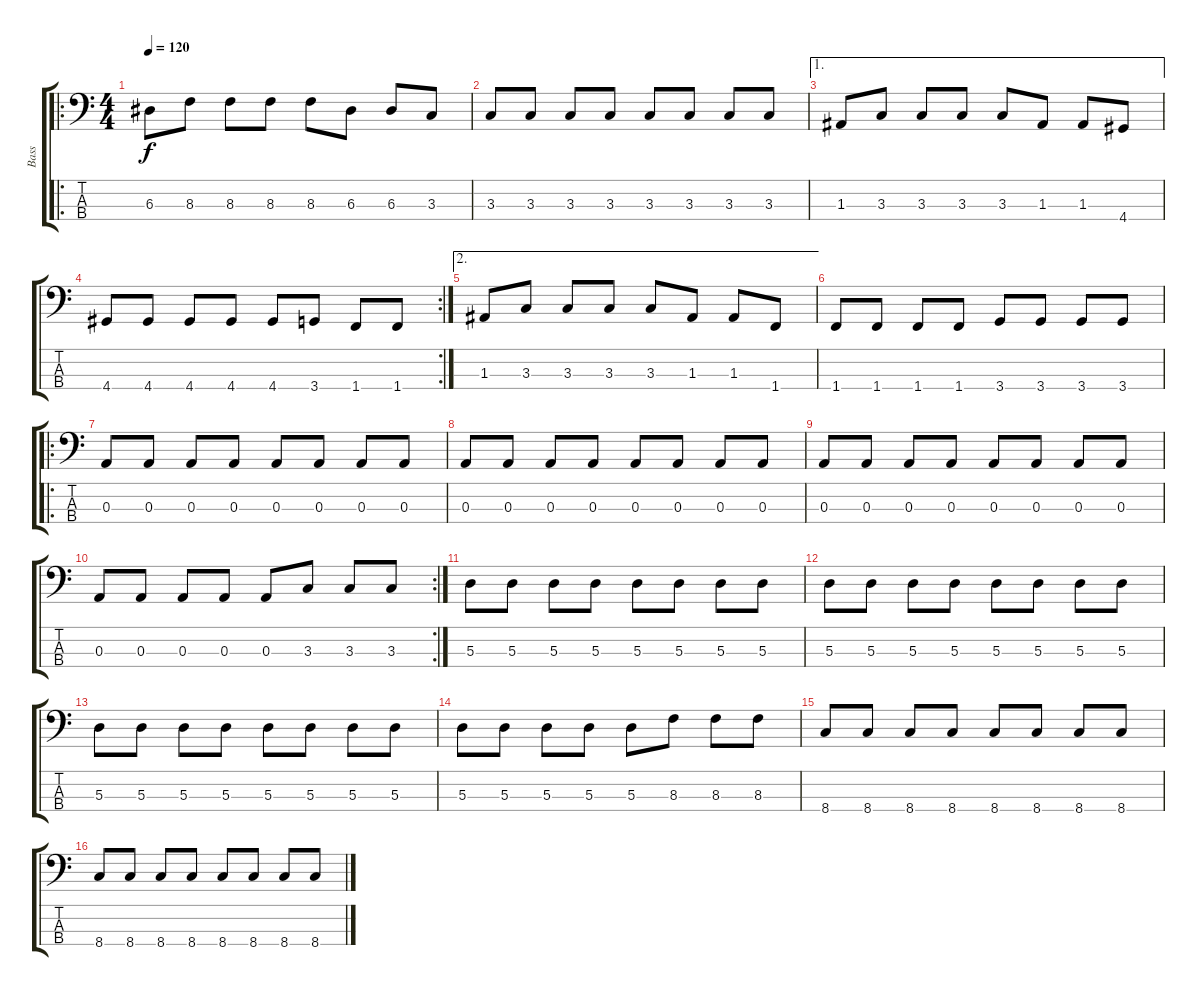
\track ("Bass" "Bass") {instrument electricbassfinger}
\staff {score tabs}
\tuning (G2 D2 A1 E1) {hide}
\ro
\ts (4 4)
\tempo 120
\clef f4
\ks c
6.3.8{dy f} 8.3.8 8.3.8 8.3.8 8.3.8 6.3.8 6.3.8 3.3.8 |
3.3.8 3.3.8 3.3.8 3.3.8 3.3.8 3.3.8 3.3.8 3.3.8 |
\ae 1
1.3.8 3.3.8 3.3.8 3.3.8 3.3.8 1.3.8 1.3.8 4.4.8 |
\rc 2
4.4.8 4.4.8 4.4.8 4.4.8 4.4.8 3.4.8 1.4.8 1.4.8 |
\ae 2
1.3.8 3.3.8 3.3.8 3.3.8 3.3.8 1.3.8 1.3.8 1.4.8 |
1.4.8 1.4.8 1.4.8 1.4.8 3.4.8 3.4.8 3.4.8 3.4.8 |
\ro
0.3.8 0.3.8 0.3.8 0.3.8 0.3.8 0.3.8 0.3.8 0.3.8 |
0.3.8 0.3.8 0.3.8 0.3.8 0.3.8 0.3.8 0.3.8 0.3.8 |
0.3.8 0.3.8 0.3.8 0.3.8 0.3.8 0.3.8 0.3.8 0.3.8 |
\rc 2
0.3.8 0.3.8 0.3.8 0.3.8 0.3.8 3.3.8 3.3.8 3.3.8 |
5.3.8 5.3.8 5.3.8 5.3.8 5.3.8 5.3.8 5.3.8 5.3.8 |
5.3.8 5.3.8 5.3.8 5.3.8 5.3.8 5.3.8 5.3.8 5.3.8 |
5.3.8 5.3.8 5.3.8 5.3.8 5.3.8 5.3.8 5.3.8 5.3.8 |
5.3.8 5.3.8 5.3.8 5.3.8 5.3.8 8.3.8 8.3.8 8.3.8 |
8.4.8 8.4.8 8.4.8 8.4.8 8.4.8 8.4.8 8.4.8 8.4.8 |
8.4.8 8.4.8 8.4.8 8.4.8 8.4.8 8.4.8 8.4.8 8.4.8
